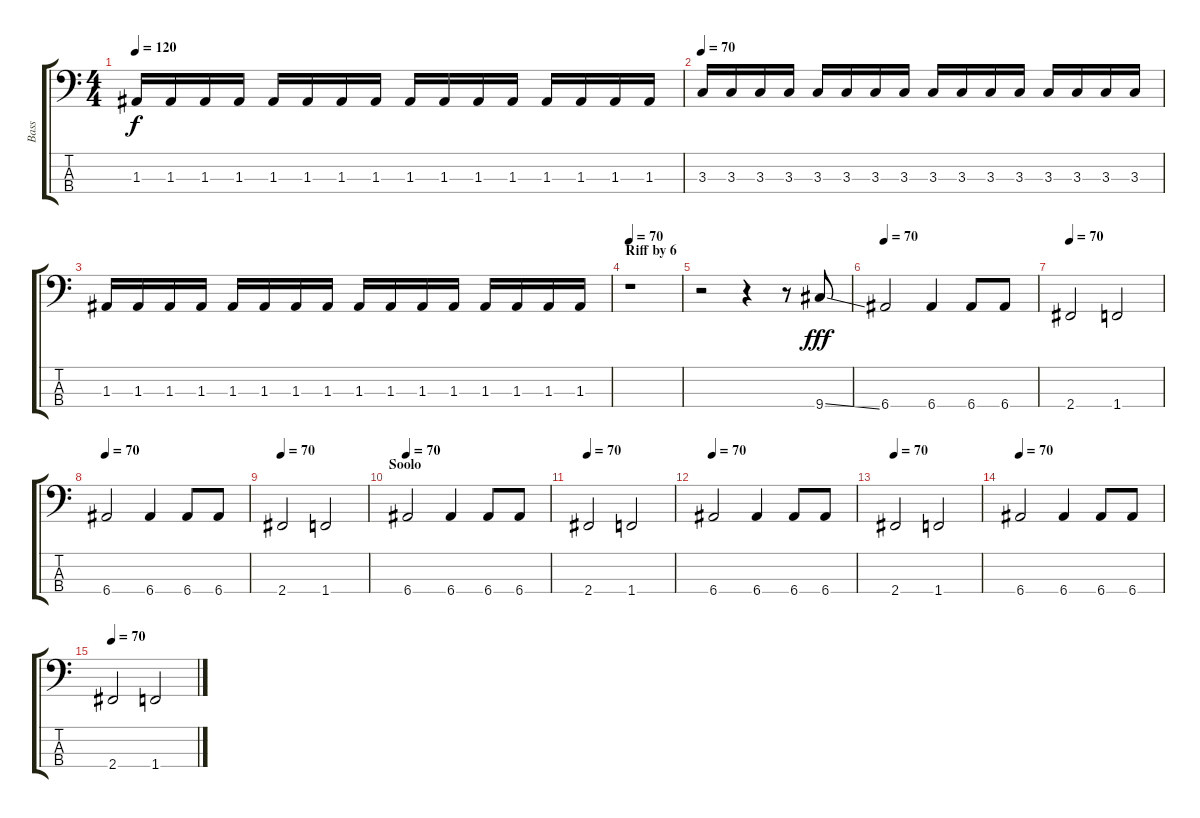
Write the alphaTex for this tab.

\track ("Bass" "Bass") {instrument electricbassfinger}
\staff {score tabs}
\tuning (G2 D2 A1 E1) {hide}
\ts (4 4)
\tempo 120
\clef f4
\ks c
1.3.16{dy f} 1.3.16 1.3.16 1.3.16 1.3.16 1.3.16 1.3.16 1.3.16 1.3.16 1.3.16 1.3.16 1.3.16 1.3.16 1.3.16 1.3.16 1.3.16 |
\tempo 70
3.3.16 3.3.16 3.3.16 3.3.16 3.3.16 3.3.16 3.3.16 3.3.16 3.3.16 3.3.16 3.3.16 3.3.16 3.3.16 3.3.16 3.3.16 3.3.16 |
1.3.16 1.3.16 1.3.16 1.3.16 1.3.16 1.3.16 1.3.16 1.3.16 1.3.16 1.3.16 1.3.16 1.3.16 1.3.16 1.3.16 1.3.16 1.3.16 |
\section ("" "Riff by 6")
\tempo 70
r.1 |
r.2 r.4 r.8 9.4{ss}.8{dy fff} |
\tempo 70
6.4.2 6.4.4 6.4.8 6.4.8 |
\tempo 70
2.4.2 1.4.2 |
\tempo 70
6.4.2 6.4.4 6.4.8 6.4.8 |
\tempo 70
2.4.2 1.4.2 |
\section ("" "Soolo")
\tempo 70
6.4.2 6.4.4 6.4.8 6.4.8 |
\tempo 70
2.4.2 1.4.2 |
\tempo 70
6.4.2{volume 0} 6.4.4 6.4.8 6.4.8 |
\tempo 70
2.4.2 1.4.2 |
\tempo 70
6.4.2 6.4.4 6.4.8 6.4.8 |
\tempo 70
2.4.2 1.4.2
